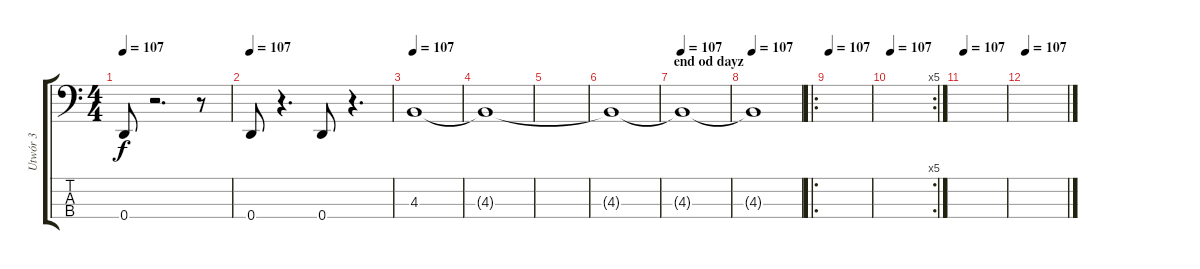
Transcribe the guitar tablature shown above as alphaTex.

\track ("Utwór 3" "Utwór 3") {instrument electricbassfinger}
\staff {score tabs}
\tuning (F2 C2 G1 D1) {hide}
\ts (4 4)
\tempo 107
\clef f4
\ks c
0.4.8{dy f} r.2{d} r.8 |
\tempo 107
0.4.8 r.4{d} 0.4.8 r.4{d} |
\tempo 107
4.3.1 |
4.3{t}.1 |
|
4.3{t}.1 |
\section ("" "end od dayz")
\tempo 107
4.3{t}.1 |
\tempo 107
4.3{t}.1 |
\ro
\tempo 107
|
\rc 5
\tempo 107
|
\tempo 107
|
\tempo 107
